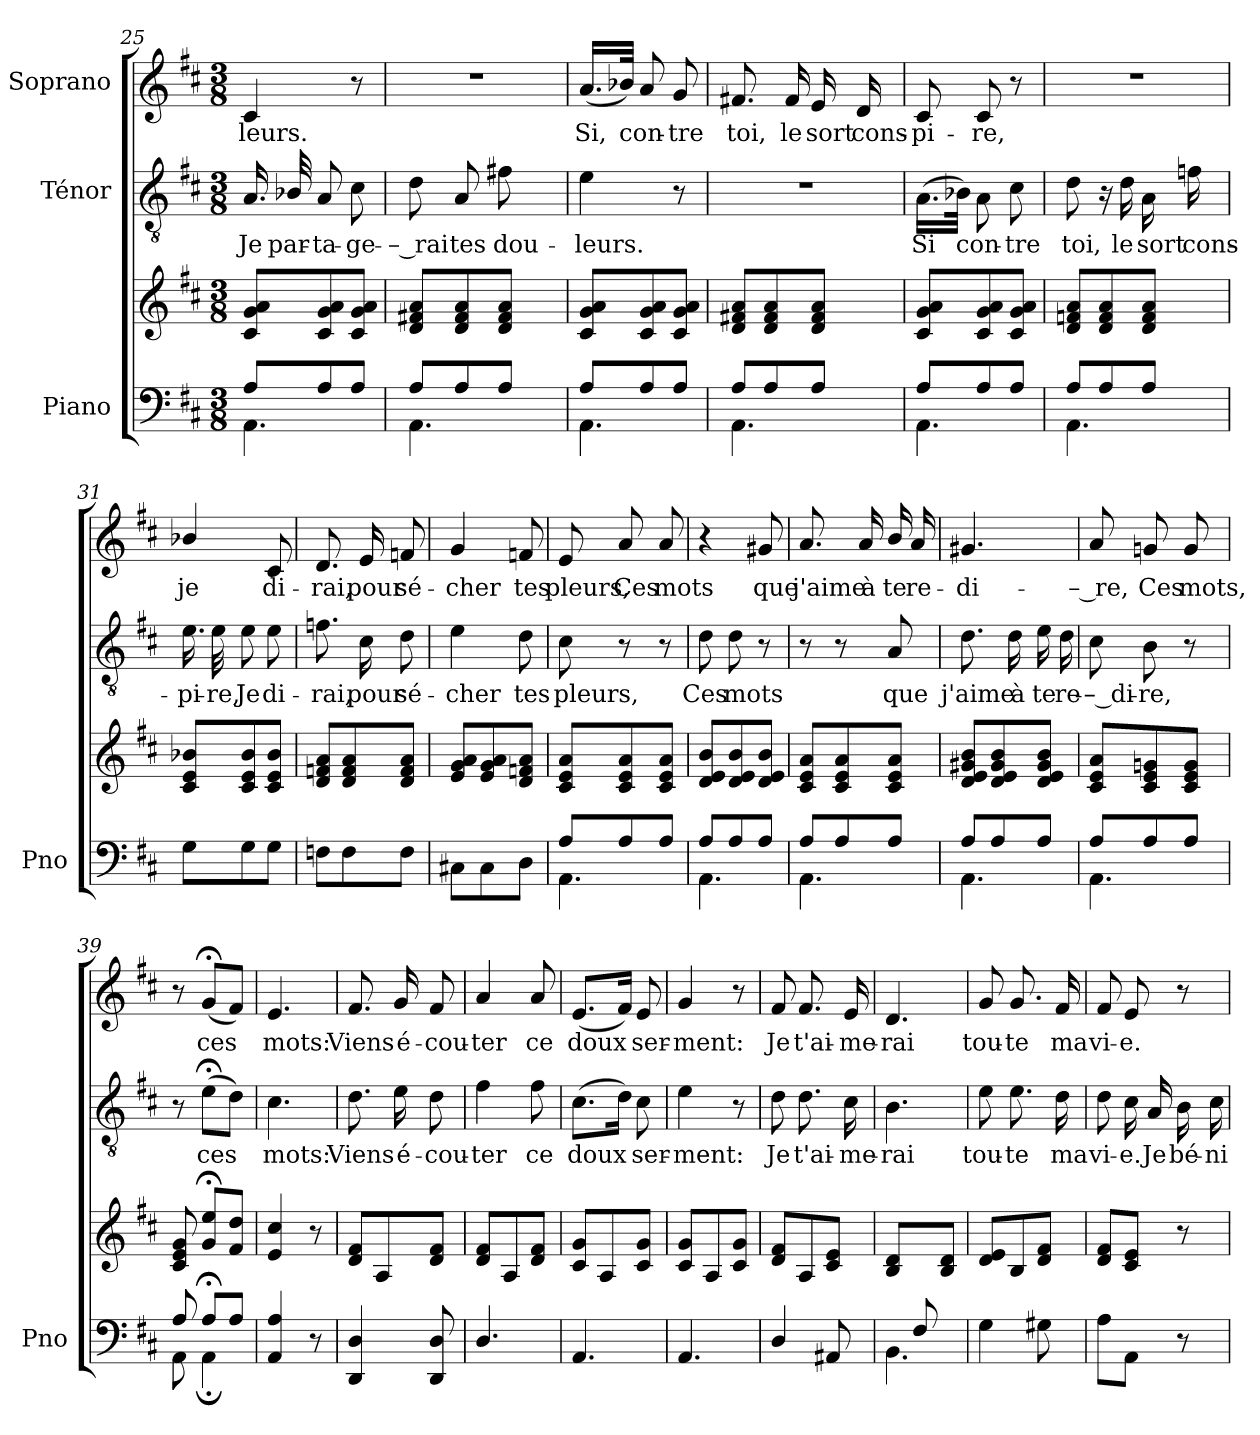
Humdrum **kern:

**kern	**kern	**kern	**text	**kern	**text
*part3	*part3	*part2	*part2	*part1	*part1
*staff4	*staff3	*staff2	*staff2	*staff1	*staff1
*I"Piano	*	*I"Ténor	*	*I"Soprano	*
*I'Pno	*	*	*	*	*
*clefF4	*clefG2	*clefGv2	*	*clefG2	*
*k[f#c#]	*k[f#c#]	*k[f#c#]	*	*k[f#c#]	*
*M3/8	*M3/8	*M3/8	*	*M3/8	*
=25	=25	=25	=25	=25	=25
*^	*	*	*	*	*
!	!	!	!	!LO:LY:b	!	!LO:LY:b
8A/L	4.AA\	8c#/ 8g/ 8a/L	16.A/	Je	4c#/	-leurs.
!	!	!	!	!LO:LY:b	!	!
.	.	.	32B-X/	par-	.	.
!	!	!	!	!LO:LY:b	!	!
8A/	.	8c#/ 8g/ 8a/	8A/	-ta-	.	.
!	!	!	!	!LO:LY:b	!	!
8A/J	.	8c#/ 8g/ 8a/J	8c#\	-ge-	8r	.
!!LO:LB:g=z
=26	=26	=26	=26	=26	=26	=26
!	!	!	!	!LO:LY:b	!	!
8A/L	4.AA\	8d/ 8f#X/ 8a/L	8d\	– rai	4.r	.
!	!	!	!	!LO:LY:b	!	!
8A/	.	8d/ 8f#/ 8a/	8A/	tes	.	.
!	!	!	!	!LO:LY:b	!	!
8A/J	.	8d/ 8f#/ 8a/J	8f#X\	dou-	.	.
=27	=27	=27	=27	=27	=27	=27
!	!	!	!	!LO:LY:b	!	!LO:LY:b
8A/L	4.AA\	8c#/ 8g/ 8a/L	4e\	-leurs.	(16.a/LL	Si,
.	.	.	.	.	32b-X/JJk)	.
!	!	!	!	!	!	!LO:LY:b
8A/	.	8c#/ 8g/ 8a/	.	.	8a/	con-
!	!	!	!	!	!	!LO:LY:b
8A/J	.	8c#/ 8g/ 8a/J	8r	.	8g/	-tre
=28	=28	=28	=28	=28	=28	=28
!	!	!	!	!	!	!LO:LY:b
8A/L	4.AA\	8d/ 8f#X/ 8a/L	4.r	.	8.f#X/	toi,
8A/	.	8d/ 8f#/ 8a/	.	.	.	.
!	!	!	!	!	!	!LO:LY:b
.	.	.	.	.	16f#/	le
!	!	!	!	!	!	!LO:LY:b
8A/J	.	8d/ 8f#/ 8a/J	.	.	16e/	sort
!	!	!	!	!	!	!LO:LY:b
.	.	.	.	.	16d/	cons-
=29	=29	=29	=29	=29	=29	=29
!	!	!	!	!LO:LY:b	!	!LO:LY:b
8A/L	4.AA\	8c#/ 8g/ 8a/L	(16.A\LL	Si	8c#/	-pi-
.	.	.	32B-X\JJk)	.	.	.
!	!	!	!	!LO:LY:b	!	!LO:LY:b
8A/	.	8c#/ 8g/ 8a/	8A\	con-	8c#/	-re,
!	!	!	!	!LO:LY:b	!	!
8A/J	.	8c#/ 8g/ 8a/J	8c#\	-tre	8r	.
!!LO:PB:g=z
=30	=30	=30	=30	=30	=30	=30
!	!	!	!	!LO:LY:b	!	!
8A/L	4.AA\	8d/ 8fn/ 8a/L	8d\	toi,	4.r	.
8A/	.	8d/ 8f/ 8a/	16r	.	.	.
!	!	!	!	!LO:LY:b	!	!
.	.	.	16d\	le	.	.
!	!	!	!	!LO:LY:b	!	!
8A/J	.	8d/ 8f/ 8a/J	16A\	sort	.	.
!	!	!	!	!LO:LY:b	!	!
.	.	.	16fn\	cons-	.	.
*v	*v	*	*	*	*	*
=31	=31	=31	=31	=31	=31
!	!	!	!LO:LY:b	!	!LO:LY:b
8G\L	8c#/ 8e/ 8b-X/L	16.e\	-pi-	4b-X/	je
!	!	!	!LO:LY:b	!	!
.	.	32e\	-re,	.	.
!	!	!	!LO:LY:b	!	!
8G\	8c#/ 8e/ 8b-/	8e\	Je	.	.
!	!	!	!LO:LY:b	!	!LO:LY:b
8G\J	8c#/ 8e/ 8b-/J	8e\	di-	8c#/	di-
=32	=32	=32	=32	=32	=32
!	!	!	!LO:LY:b	!	!LO:LY:b
8Fn\L	8d/ 8fn/ 8a/L	8.fn\	-rai,	8.d/	-rai,
8F\	8d/ 8f/ 8a/	.	.	.	.
!	!	!	!LO:LY:b	!	!LO:LY:b
.	.	16c#\	pour	16e/	pour
!	!	!	!LO:LY:b	!	!LO:LY:b
8F\J	8d/ 8f/ 8a/J	8d\	sé-	8fn/	sé-
=33	=33	=33	=33	=33	=33
!	!	!	!LO:LY:b	!	!LO:LY:b
8C#X\L	8e/ 8g/ 8a/L	4e\	-cher	4g/	-cher
8C#\	8e/ 8g/ 8a/	.	.	.	.
!	!	!	!LO:LY:b	!	!LO:LY:b
8D\J	8d/ 8fn/ 8a/J	8d\	tes	8fn/	tes
!!LO:LB:g=z
=34	=34	=34	=34	=34	=34
*^	*	*	*	*	*
!	!	!	!	!LO:LY:b	!	!LO:LY:b
8A/L	4.AA\	8c#/ 8e/ 8a/L	8c#\	pleurs,	8e/	pleurs,
!	!	!	!	!	!	!LO:LY:b
8A/	.	8c#/ 8e/ 8a/	8r	.	8a/	Ces
!	!	!	!	!	!	!LO:LY:b
8A/J	.	8c#/ 8e/ 8a/J	8r	.	8a/	mots
=35	=35	=35	=35	=35	=35	=35
!	!	!	!	!LO:LY:b	!	!
8A/L	4.AA\	8d/ 8e/ 8b/L	8d\	Ces	4r	.
!	!	!	!	!LO:LY:b	!	!
8A/	.	8d/ 8e/ 8b/	8d\	mots	.	.
!	!	!	!	!	!	!LO:LY:b
8A/J	.	8d/ 8e/ 8b/J	8r	.	8g#X/	que
=36	=36	=36	=36	=36	=36	=36
!	!	!	!	!	!	!LO:LY:b
8A/L	4.AA\	8c#/ 8e/ 8a/L	8r	.	8.a/	j'aime
8A/	.	8c#/ 8e/ 8a/	8r	.	.	.
!	!	!	!	!	!	!LO:LY:b
.	.	.	.	.	16a/	à
!	!	!	!	!LO:LY:b	!	!LO:LY:b
8A/J	.	8c#/ 8e/ 8a/J	8A/	que	16b/	te
!	!	!	!	!	!	!LO:LY:b
.	.	.	.	.	16a/	re-
=37	=37	=37	=37	=37	=37	=37
!	!	!	!	!LO:LY:b	!	!LO:LY:b
8A/L	4.AA\	8d/ 8e/ 8g#X/ 8b/L	8.d\	j'aime	4.g#X/	-di-
8A/	.	8d/ 8e/ 8g#/ 8b/	.	.	.	.
!	!	!	!	!LO:LY:b	!	!
.	.	.	16d\	à	.	.
!	!	!	!	!LO:LY:b	!	!
8A/J	.	8d/ 8e/ 8g#/ 8b/J	16e\	te	.	.
!	!	!	!	!LO:LY:b	!	!
.	.	.	16d\	re-	.	.
!!LO:LB:g=z
=38	=38	=38	=38	=38	=38	=38
!	!	!	!	!LO:LY:b	!	!LO:LY:b
8A/L	4.AA\	8c#/ 8e/ 8a/L	8c#\	-– di-	8a/	-– re,
!	!	!	!	!LO:LY:b	!	!LO:LY:b
8A/	.	8c#/ 8e/ 8gn/	8B\	-re,	8gn/	Ces
!	!	!	!	!	!	!LO:LY:b
8A/J	.	8c#/ 8e/ 8g/J	8r	.	8g/	mots,
=39	=39	=39	=39	=39	=39	=39
8A/	8AA\	8c#/ 8e/ 8g/	8r	.	8r	.
!	!	!	!	!LO:LY:b	!	!LO:LY:b
8A;</L	4AA;\	8g/;< 8ee/;<L	(8e;<\L	ces	(8g;</L	ces
8A/J	.	8f#/ 8dd/J	8d\J)	.	8f#/J)	.
*v	*v	*	*	*	*	*
=40	=40	=40	=40	=40	=40
!	!	!	!LO:LY:b	!	!LO:LY:b
4AA/ 4A/	4e/ 4cc#/	4.c#\	mots:	4.e/	mots:
8r	8r	.	.	.	.
=41	=41	=41	=41	=41	=41
!	!	!	!LO:LY:b	!	!LO:LY:b
4DD/ 4D/	8d/ 8f#/L	8.d\	Viens	8.f#/	Viens
.	8A/	.	.	.	.
!	!	!	!LO:LY:b	!	!LO:LY:b
.	.	16e\	é-	16g/	é-
!	!	!	!LO:LY:b	!	!LO:LY:b
8DD/ 8D/	8d/ 8f#/J	8d\	-cou-	8f#/	-cou-
=42	=42	=42	=42	=42	=42
!	!	!	!LO:LY:b	!	!LO:LY:b
4.D/	8d/ 8f#/L	4f#\	-ter	4a/	-ter
.	8A/	.	.	.	.
!	!	!	!LO:LY:b	!	!LO:LY:b
.	8d/ 8f#/J	8f#\	ce	8a/	ce
!!LO:PB:g=z
=43	=43	=43	=43	=43	=43
!	!	!	!LO:LY:b	!	!LO:LY:b
4.AA/	8c#/ 8g/L	(8.c#\L	doux	(8.e/L	doux
.	8A/	.	.	.	.
.	.	16d\Jk)	.	16f#/Jk)	.
!	!	!	!LO:LY:b	!	!LO:LY:b
.	8c#/ 8g/J	8c#\	ser-	8e/	ser-
=44	=44	=44	=44	=44	=44
!	!	!	!LO:LY:b	!	!LO:LY:b
4.AA/	8c#/ 8g/L	4e\	-ment:	4g/	-ment:
.	8A/	.	.	.	.
.	8c#/ 8g/J	8r	.	8r	.
=45	=45	=45	=45	=45	=45
!	!	!	!LO:LY:b	!	!LO:LY:b
4D/	8d/ 8f#/L	8d\	Je	8f#/	Je
!	!	!	!LO:LY:b	!	!LO:LY:b
.	8A/	8.d\	t'ai-	8.f#/	t'ai-
8AA#X/	8c#/ 8e/J	.	.	.	.
!	!	!	!LO:LY:b	!	!LO:LY:b
.	.	16c#\	-me-	16e/	-me-
=46	=46	=46	=46	=46	=46
*^	*	*	*	*	*
!	!	!	!	!LO:LY:b	!	!LO:LY:b
8ryy	4.BB\	8B/ 8d/L	4.B\	-rai	4.d/	-rai
8F#/	.	8ryy	.	.	.	.
8ryy	.	8B/ 8d/J	.	.	.	.
*v	*v	*	*	*	*	*
=47	=47	=47	=47	=47	=47
!	!	!	!LO:LY:b	!	!LO:LY:b
4G\	8d/ 8e/L	8e\	tou-	8g/	tou-
!	!	!	!LO:LY:b	!	!LO:LY:b
.	8B/	8.e\	-te	8.g/	-te
8G#X\	8d/ 8f#/J	.	.	.	.
!	!	!	!LO:LY:b	!	!LO:LY:b
.	.	16d\	ma	16f#/	ma
!!LO:LB:g=z
=48	=48	=48	=48	=48	=48
!	!	!	!LO:LY:b	!	!LO:LY:b
8A\L	8d/ 8f#/L	8d\	vi-	8f#/	vi-
!	!	!	!LO:LY:b	!	!LO:LY:b
8AA\J	8c#/ 8e/J	16c#\	-e.	8e/	-e.
!	!	!	!LO:LY:b	!	!
.	.	16A/	Je	.	.
!	!	!	!LO:LY:b	!	!
8r	8r	16B\	bé-	8r	.
!	!	!	!LO:LY:b	!	!
.	.	16c#\	-ni-	.	.
=	=	=	=	=	=
*-	*-	*-	*-	*-	*-
